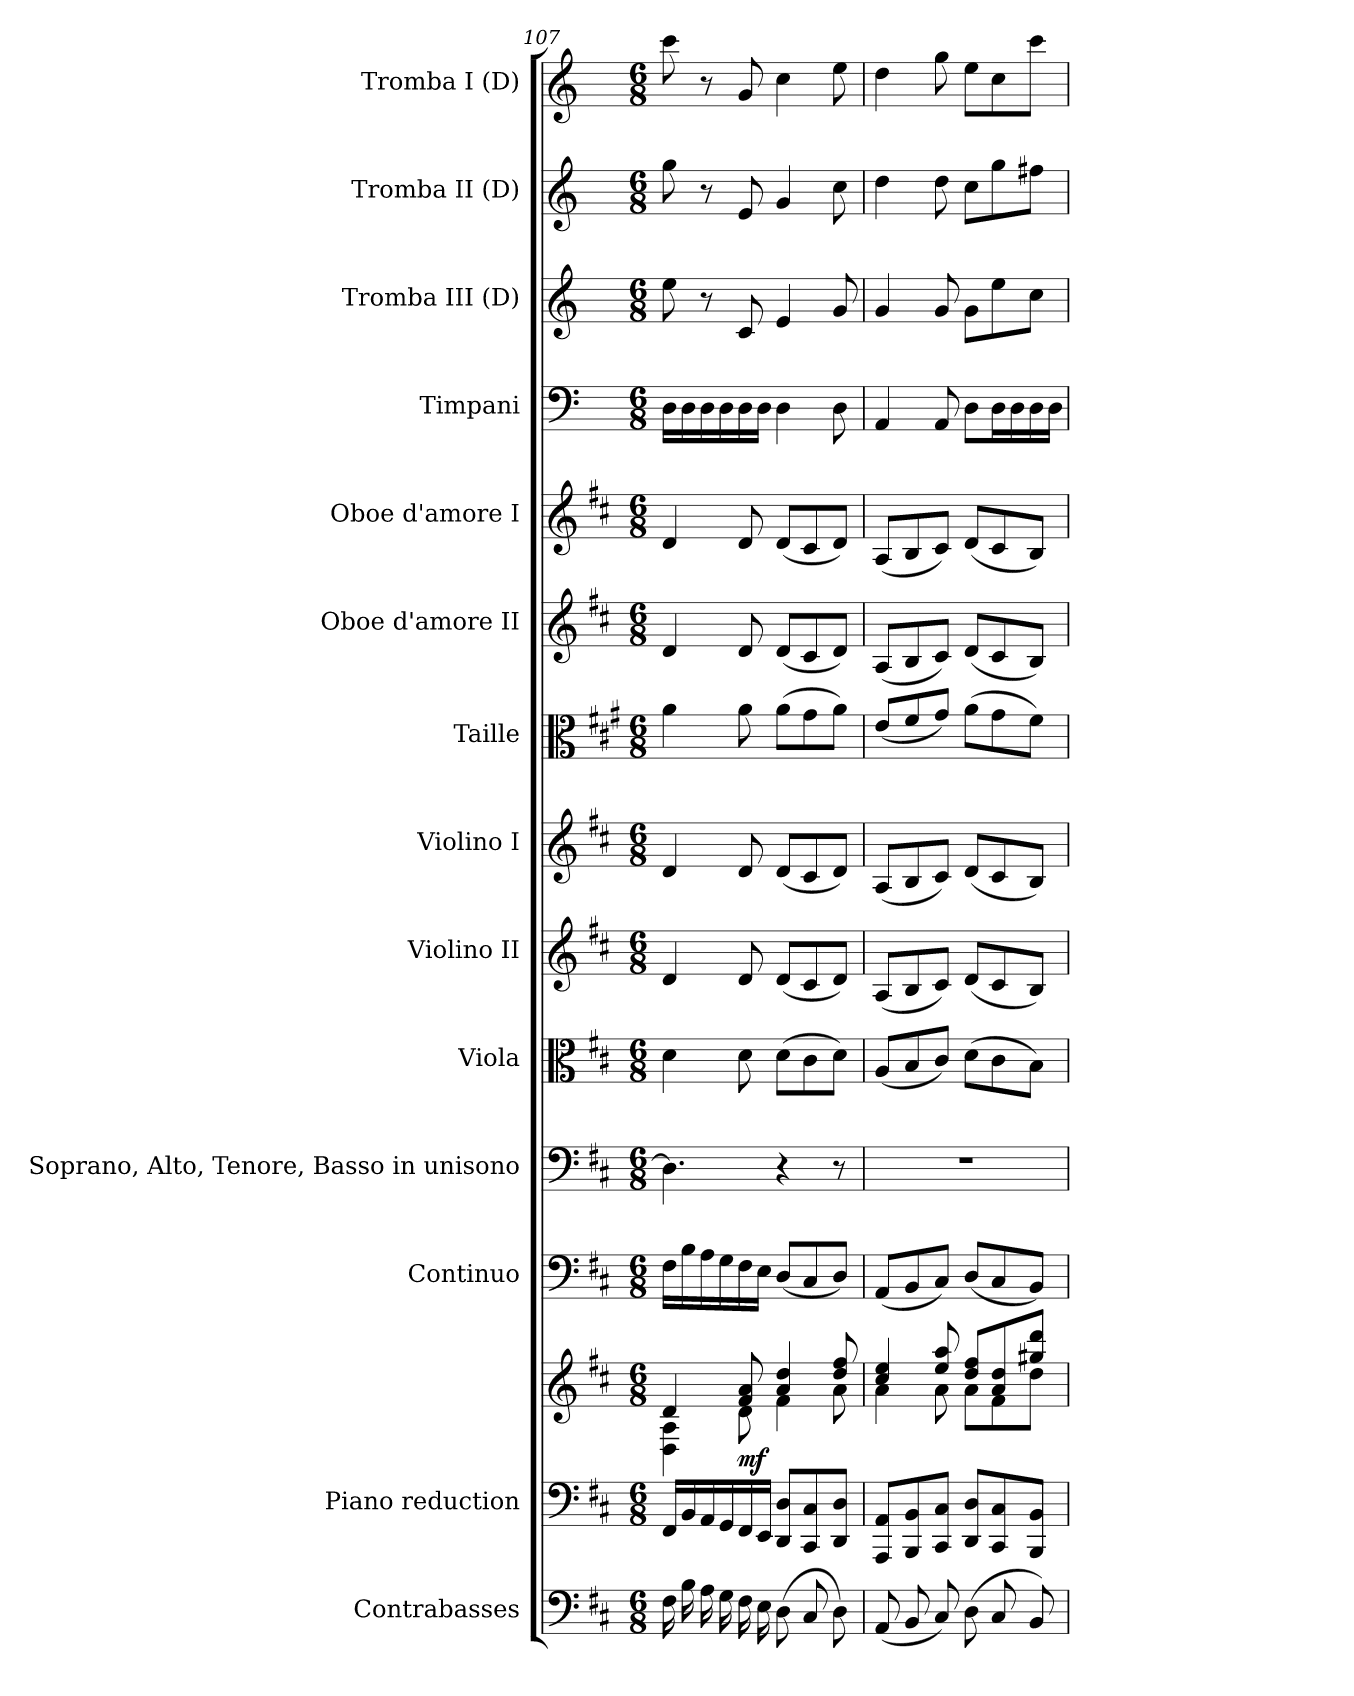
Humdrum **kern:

**kern	**kern	**kern	**dynam	**kern	**kern	**kern	**kern	**kern	**kern	**kern	**kern	**kern	**kern	**kern	**kern
*part14	*part13	*part13	*part13	*part12	*part11	*part10	*part9	*part8	*part7	*part6	*part5	*part4	*part3	*part2	*part1
*staff15	*staff14	*staff13	*staff13/14	*staff12	*staff11	*staff10	*staff9	*staff8	*staff7	*staff6	*staff5	*staff4	*staff3	*staff2	*staff1
*I"Contrabasses	*I"Piano reduction	*	*	*I"Continuo	*I"Soprano, Alto, Tenore, Basso in unisono	*I"Viola	*I"Violino II	*I"Violino I	*I"Taille	*I"Oboe d'amore II	*I"Oboe d'amore I	*I"Timpani	*I"Tromba III (D)	*I"Tromba II (D)	*I"Tromba I (D)
*I'Cbs.	*I'Pno	*	*	*	*	*	*	*	*	*I'Ob	*I'Ob	*I'Timp	*	*	*
*clefF4	*clefF4	*clefG2	*	*clefF4	*clefF4	*clefC3	*clefG2	*clefG2	*clefC3	*clefG2	*clefG2	*clefF4	*clefG2	*clefG2	*clefG2
*ITrd7c12	*	*	*	*	*	*	*	*	*ITrd4c7	*	*	*	*ITrd-1c-2	*ITrd-1c-2	*ITrd-1c-2
*k[f#c#]	*k[f#c#]	*k[f#c#]	*	*k[f#c#]	*k[f#c#]	*k[f#c#]	*k[f#c#]	*k[f#c#]	*k[f#c#]	*k[f#c#]	*k[f#c#]	*k[]	*k[f#c#]	*k[f#c#]	*k[f#c#]
*M6/8	*M6/8	*M6/8	*	*M6/8	*M6/8	*M6/8	*M6/8	*M6/8	*M6/8	*M6/8	*M6/8	*M6/8	*M6/8	*M6/8	*M6/8
=107	=107	=107	=107	=107	=107	=107	=107	=107	=107	=107	=107	=107	=107	=107	=107
*	*	*^	*	*	*	*	*	*	*	*	*	*	*	*	*
16FF#	16FF#/LL	4d/	4D\ 4A\	.	16F#\LL	4.D\]	4d\	4d/	4d/	4d\	4d/	4d/	16D\LL	8ff#\	8aa\	8ddd\
16BB	16BB/	.	.	.	16B\	.	.	.	.	.	.	.	16D\	.	.	.
16AA	16AA/	.	.	.	16A\	.	.	.	.	.	.	.	16D\	8r	8r	8r
16GG	16GG/	.	.	.	16G\	.	.	.	.	.	.	.	16D\	.	.	.
!	!	!	!	!LO:DY:b	!	!	!	!	!	!	!	!	!	!	!	!
16FF#	16FF#/	8f#/ 8a/	8d\	mf	16F#\	.	8d\	8d/	8d/	8d\	8d/	8d/	16D\	8d/	8f#/	8a/
16EE	16EE/JJ	.	.	.	16E\JJ	.	.	.	.	.	.	.	16D\JJ	.	.	.
(8DD	8DD/ 8D/L	4a/ 4dd/	4f#\	.	(8D/L	4r	(8d\L	(8d/L	(8d/L	(8d\L	(8d/L	(8d/L	4D\	4f#/	4a/	4dd\
8CC#	8CC#/ 8C#/	.	.	.	8C#/	.	8c#\	8c#/	8c#/	8c#\	8c#/	8c#/	.	.	.	.
8DD)	8DD/ 8D/J	8dd/ 8ff#/	8a\	.	8D/J)	8r	8d\J)	8d/J)	8d/J)	8d\J)	8d/J)	8d/J)	8D\	8a/	8dd\	8ff#\
=108	=108	=108	=108	=108	=108	=108	=108	=108	=108	=108	=108	=108	=108	=108	=108	=108
(8AAA	8AAA/ 8AA/L	4cc#/ 4ee/	4a\	.	(8AA/L	2.r	(8A/L	(8A/L	(8A/L	(8A/L	(8A/L	(8A/L	4AA/	4a/	4ee\	4ee\
8BBB	8BBB/ 8BB/	.	.	.	8BB/	.	8B/	8B/	8B/	8B/	8B/	8B/	.	.	.	.
8CC#)	8CC#/ 8C#/J	8ee/ 8aa/	8a\	.	8C#/J)	.	8c#/J)	8c#/J)	8c#/J)	8c#/J)	8c#/J)	8c#/J)	8AA/	8a/	8ee\	8aa\
(8DD	8DD/ 8D/L	8dd/ 8ff#/L	8a\L	.	(8D/L	.	(8d\L	(8d/L	(8d/L	(8d\L	(8d/L	(8d/L	8D\L	8a\L	8dd\L	8ff#\L
8CC#	8CC#/ 8C#/	8a/ 8dd/	8f#\	.	8C#/	.	8c#\	8c#/	8c#/	8c#\	8c#/	8c#/	16D\L	8ff#\	8aa\	8dd\
.	.	.	.	.	.	.	.	.	.	.	.	.	16D\	.	.	.
8BBB)	8BBB/ 8BB/J	8gg#X/ 8ddd/J	8dd\J	.	8BB/J)	.	8B\J)	8B/J)	8B/J)	8B\J)	8B/J)	8B/J)	16D\	8dd\J	8gg#X\J	8ddd\J
.	.	.	.	.	.	.	.	.	.	.	.	.	16D\JJ	.	.	.
*	*	*v	*v	*	*	*	*	*	*	*	*	*	*	*	*	*
=	=	=	=	=	=	=	=	=	=	=	=	=	=	=	=
*-	*-	*-	*-	*-	*-	*-	*-	*-	*-	*-	*-	*-	*-	*-	*-
